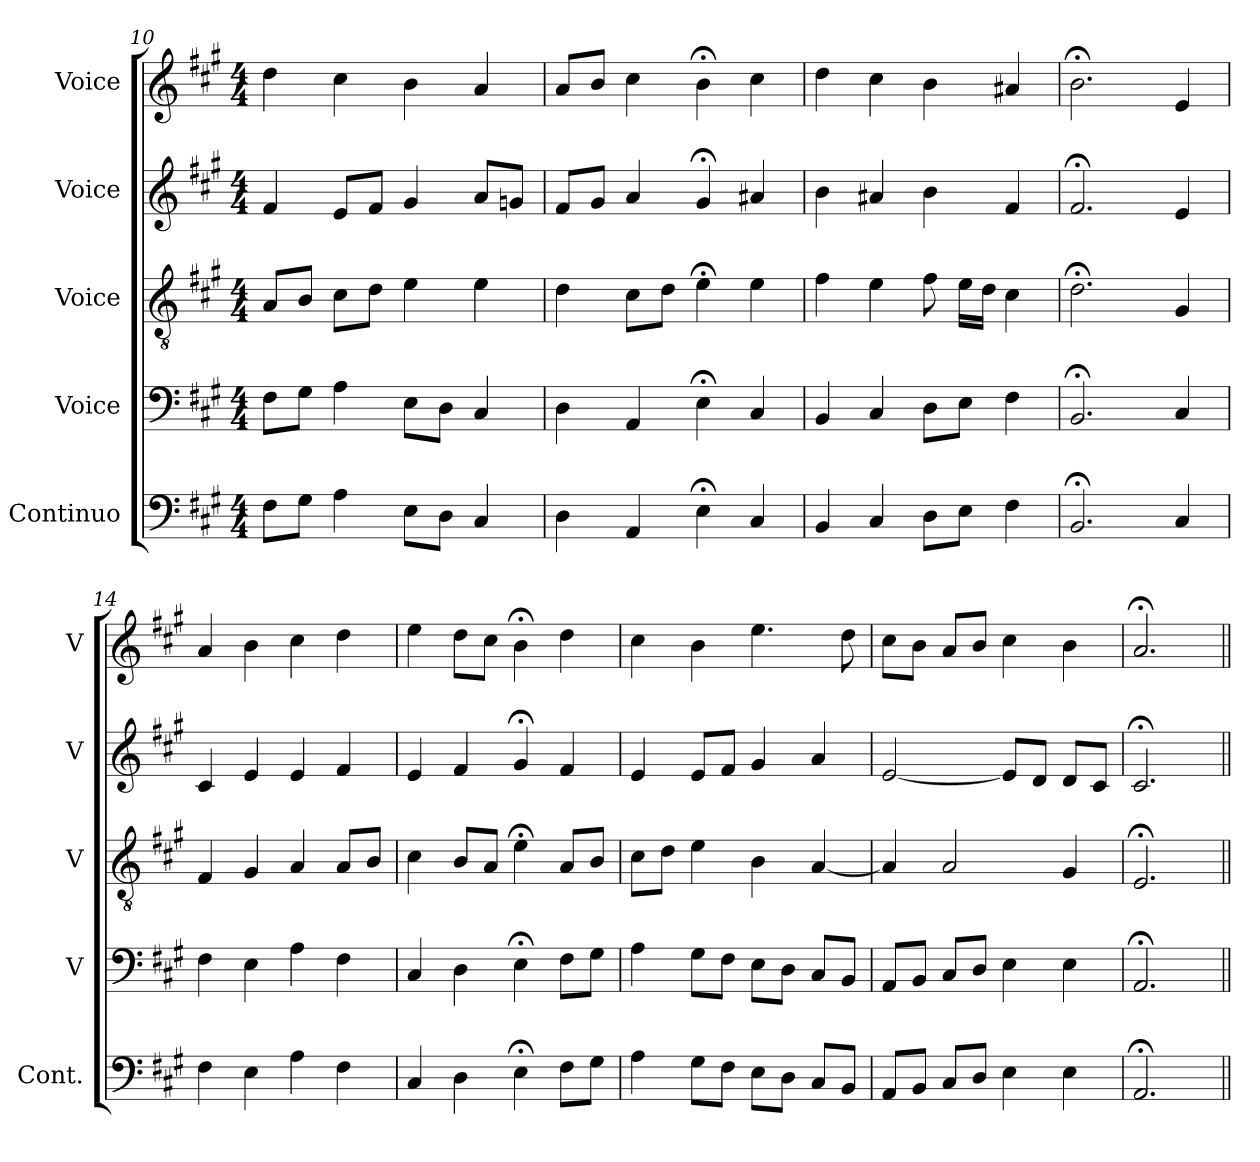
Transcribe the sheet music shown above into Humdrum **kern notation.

**kern	**kern	**kern	**kern	**kern
*part5	*part4	*part3	*part2	*part1
*staff5	*staff4	*staff3	*staff2	*staff1
*I"Continuo	*I"Voice	*I"Voice	*I"Voice	*I"Voice
*I'Cont.	*I'V	*I'V	*I'V	*I'V
*clefF4	*clefF4	*clefGv2	*clefG2	*clefG2
*k[f#c#g#]	*k[f#c#g#]	*k[f#c#g#]	*k[f#c#g#]	*k[f#c#g#]
*M4/4	*M4/4	*M4/4	*M4/4	*M4/4
=10	=10	=10	=10	=10
8F#L	8F#L	8AL	4f#	4dd
8G#J	8G#J	8BJ	.	.
4A	4A	8c#L	8eL	4cc#
.	.	8dJ	8f#J	.
8EL	8EL	4e	4g#	4b
8DJ	8DJ	.	.	.
4C#	4C#	4e	8aL	4a
.	.	.	8gnJ	.
=11	=11	=11	=11	=11
4D	4D	4d	8f#L	8aL
.	.	.	8g#J	8bJ
4AA	4AA	8c#L	4a	4cc#
.	.	8dJ	.	.
4E;<	4E;<	4e;<	4g#;<	4b;<
4C#	4C#	4e	4a#X	4cc#
=12	=12	=12	=12	=12
4BB	4BB	4f#	4b	4dd
4C#	4C#	4e	4a#X	4cc#
8DL	8DL	8f#	4b	4b
8EJ	8EJ	16eLL	.	.
.	.	16dJJ	.	.
4F#	4F#	4c#	4f#	4a#X
=13	=13	=13	=13	=13
2.BB;<	2.BB;<	2.d;<	2.f#;<	2.b;<
4C#	4C#	4G#	4e	4e
=14	=14	=14	=14	=14
4F#	4F#	4F#	4c#	4a
4E	4E	4G#	4e	4b
4A	4A	4A	4e	4cc#
4F#	4F#	8AL	4f#	4dd
.	.	8BJ	.	.
=15	=15	=15	=15	=15
4C#	4C#	4c#	4e	4ee
4D	4D	8BL	4f#	8ddL
.	.	8AJ	.	8cc#J
4E;<	4E;<	4e;<	4g#;<	4b;<
8F#L	8F#L	8AL	4f#	4dd
8G#J	8G#J	8BJ	.	.
=16	=16	=16	=16	=16
4A	4A	8c#L	4e	4cc#
.	.	8dJ	.	.
8G#L	8G#L	4e	8eL	4b
8F#J	8F#J	.	8f#J	.
8EL	8EL	4B	4g#	4.ee
8DJ	8DJ	.	.	.
8C#L	8C#L	[4A	4a	.
8BBJ	8BBJ	.	.	8dd
=17	=17	=17	=17	=17
8AAL	8AAL	4A]	[2e	8cc#L
8BBJ	8BBJ	.	.	8bJ
8C#L	8C#L	2A	.	8aL
8DJ	8DJ	.	.	8bJ
4E	4E	.	8eL]	4cc#
.	.	.	8dJ	.
4E	4E	4G#	8dL	4b
.	.	.	8c#J	.
=18	=18	=18	=18	=18
2.AA;<	2.AA;<	2.E;<	2.c#;<	2.a;<
=||	=||	=||	=||	=||
*-	*-	*-	*-	*-
